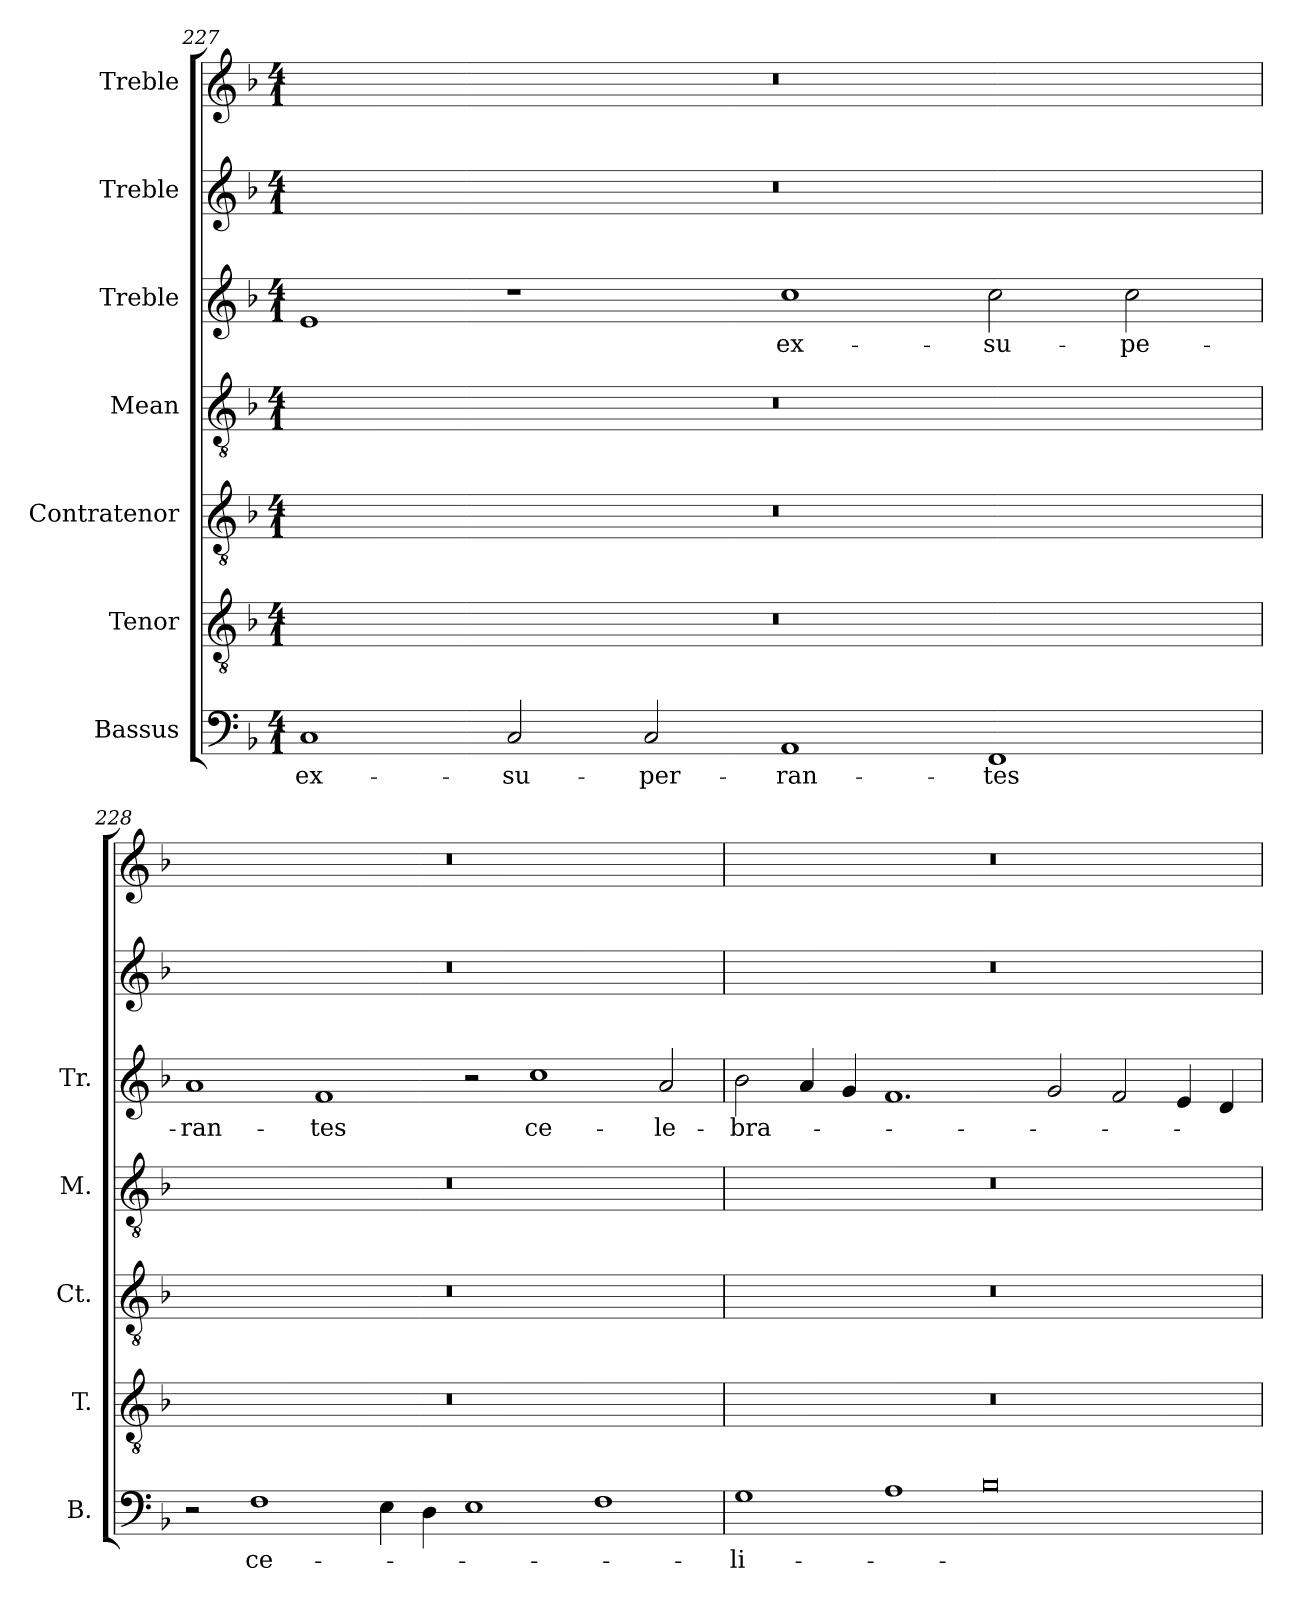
**kern	**text	**kern	**kern	**kern	**kern	**text	**kern	**kern
*part7	*part7	*part6	*part5	*part4	*part3	*part3	*part2	*part1
*staff7	*staff7	*staff6	*staff5	*staff4	*staff3	*staff3	*staff2	*staff1
*I"Bassus	*	*I"Tenor	*I"Contratenor	*I"Mean	*I"Treble	*	*I"Treble	*I"Treble
*I'B.	*	*I'T.	*I'Ct.	*I'M.	*I'Tr.	*	*	*
*clefF4	*	*clefGv2	*clefGv2	*clefGv2	*clefG2	*	*clefG2	*clefG2
*	*	*ITrd7c12	*ITrd7c12	*ITrd7c12	*	*	*	*
*k[b-]	*	*k[b-]	*k[b-]	*k[b-]	*k[b-]	*	*k[b-]	*k[b-]
*F:	*	*F:	*F:	*F:	*F:	*	*F:	*F:
*M4/1	*	*M4/1	*M4/1	*M4/1	*M4/1	*	*M4/1	*M4/1
=227	=227	=227	=227	=227	=227	=227	=227	=227
!	!LO:LY:b:color=#000000	!LO:N:vis=1	!LO:N:vis=1	!LO:N:vis=1	!	!	!LO:N:vis=1	!LO:N:vis=1
1Ci	ex-	00r	00r	00r	1ei	.	00r	00r
!	!LO:LY:b:color=#000000	!	!	!	!	!	!	!
2Ci/	-su-	.	.	.	1r	.	.	.
!	!LO:LY:b:color=#000000	!	!	!	!	!	!	!
2Ci/	-per-	.	.	.	.	.	.	.
!	!LO:LY:b:color=#000000	!	!	!	!	!	!	!
!	!	!	!	!	!	!LO:LY:b:color=#000000	!	!
1AAi	-ran-	.	.	.	1cci	ex-	.	.
!	!LO:LY:b:color=#000000	!	!	!	!	!	!	!
!	!	!	!	!	!	!LO:LY:b:color=#000000	!	!
1FFi	-tes	.	.	.	2cci\	-su-	.	.
!	!	!	!	!	!	!LO:LY:b:color=#000000	!	!
.	.	.	.	.	2cci\	-pe-	.	.
!!LO:PB:g=z
=228`	=228`	=228`	=228`	=228`	=228`	=228`	=228`	=228`
!	!	!LO:N:vis=1	!LO:N:vis=1	!LO:N:vis=1	!	!	!	!
!	!	!	!	!	!	!LO:LY:b:color=#000000	!LO:N:vis=1	!LO:N:vis=1
2r	.	00r	00r	00r	1ai	-ran-	00r	00r
!	!LO:LY:b:color=#000000	!	!	!	!	!	!	!
1Fi	ce-	.	.	.	.	.	.	.
!	!	!	!	!	!	!LO:LY:b:color=#000000	!	!
.	.	.	.	.	1fi	-tes	.	.
4Ei\	.	.	.	.	.	.	.	.
4Di\	.	.	.	.	.	.	.	.
1Ei	.	.	.	.	2r	.	.	.
!	!	!	!	!	!	!LO:LY:b:color=#000000	!	!
.	.	.	.	.	1cci	ce-	.	.
1Fi	.	.	.	.	.	.	.	.
!	!	!	!	!	!	!LO:LY:b:color=#000000	!	!
.	.	.	.	.	2ai/	-le-	.	.
=229`	=229`	=229`	=229`	=229`	=229`	=229`	=229`	=229`
!	!LO:LY:b:color=#000000	!LO:N:vis=1	!LO:N:vis=1	!LO:N:vis=1	!	!	!	!
!	!	!	!	!	!	!LO:LY:b:color=#000000	!LO:N:vis=1	!LO:N:vis=1
1Gi	-li-	00r	00r	00r	2b-i\	-bra-	00r	00r
.	.	.	.	.	4ai/	.	.	.
.	.	.	.	.	4gi/	.	.	.
1Ai	.	.	.	.	1.fi	.	.	.
0B-i	.	.	.	.	.	.	.	.
.	.	.	.	.	2gi/	.	.	.
.	.	.	.	.	2fi/	.	.	.
.	.	.	.	.	4ei/	.	.	.
.	.	.	.	.	4di/	.	.	.
=`	=`	=`	=`	=`	=`	=`	=`	=`
*-	*-	*-	*-	*-	*-	*-	*-	*-
